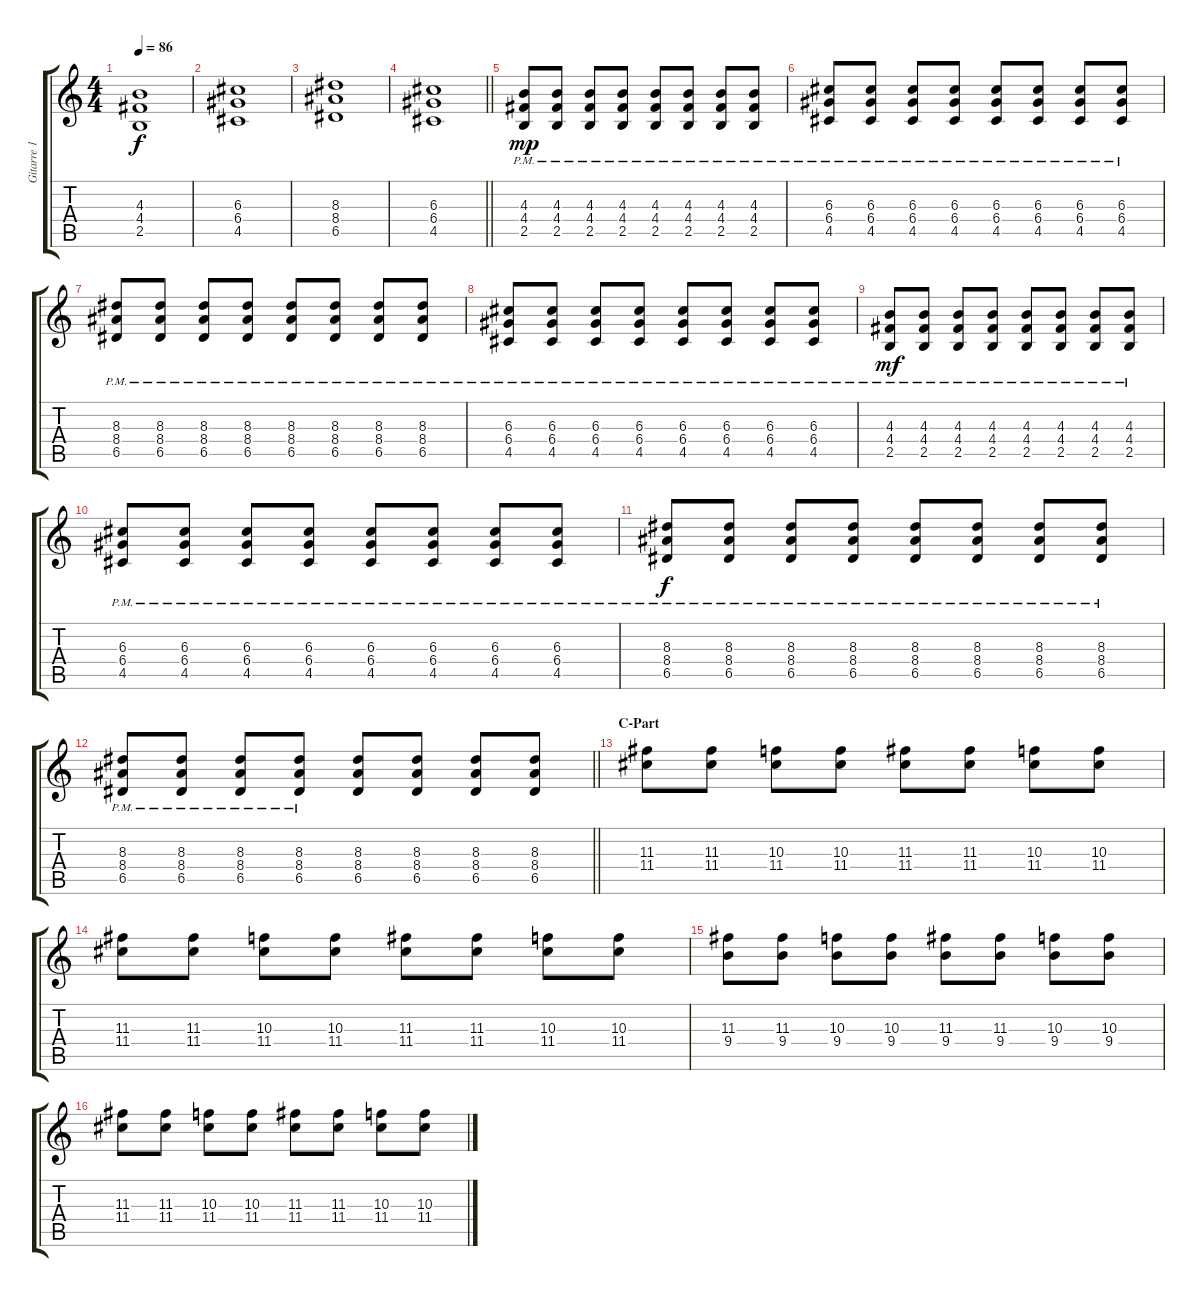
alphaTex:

\track ("Gitarre 1" "Gitarre 1") {instrument overdrivenguitar}
\staff {score tabs}
\tuning (E4 B3 G3 D3 A2 E2) {hide}
\ts (4 4)
\tempo 86
\clef g2
\ks c
(4.3 4.4 2.5).1{dy f} |
(6.3 6.4 4.5).1 |
(8.3 8.4 6.5).1 |
\barLineRight lightlight
(6.3 6.4 4.5).1 |
(4.3{pm} 4.4{pm} 2.5{pm}).8{dy mp} (4.3{pm} 4.4{pm} 2.5{pm}).8 (4.3{pm} 4.4{pm} 2.5{pm}).8 (4.3{pm} 4.4{pm} 2.5{pm}).8 (4.3{pm} 4.4{pm} 2.5{pm}).8 (4.3{pm} 4.4{pm} 2.5{pm}).8 (4.3{pm} 4.4{pm} 2.5{pm}).8 (4.3{pm} 4.4{pm} 2.5{pm}).8 |
(6.3{pm} 6.4{pm} 4.5{pm}).8 (6.3{pm} 6.4{pm} 4.5{pm}).8 (6.3{pm} 6.4{pm} 4.5{pm}).8 (6.3{pm} 6.4{pm} 4.5{pm}).8 (6.3{pm} 6.4{pm} 4.5{pm}).8 (6.3{pm} 6.4{pm} 4.5{pm}).8 (6.3{pm} 6.4{pm} 4.5{pm}).8 (6.3{pm} 6.4{pm} 4.5{pm}).8 |
(8.3{pm} 8.4{pm} 6.5{pm}).8 (8.3{pm} 8.4{pm} 6.5{pm}).8 (8.3{pm} 8.4{pm} 6.5{pm}).8 (8.3{pm} 8.4{pm} 6.5{pm}).8 (8.3{pm} 8.4{pm} 6.5{pm}).8 (8.3{pm} 8.4{pm} 6.5{pm}).8 (8.3{pm} 8.4{pm} 6.5{pm}).8 (8.3{pm} 8.4{pm} 6.5{pm}).8 |
(6.3{pm} 6.4{pm} 4.5{pm}).8 (6.3{pm} 6.4{pm} 4.5{pm}).8 (6.3{pm} 6.4{pm} 4.5{pm}).8 (6.3{pm} 6.4{pm} 4.5{pm}).8 (6.3{pm} 6.4{pm} 4.5{pm}).8 (6.3{pm} 6.4{pm} 4.5{pm}).8 (6.3{pm} 6.4{pm} 4.5{pm}).8 (6.3{pm} 6.4{pm} 4.5{pm}).8 |
(4.3{pm} 4.4{pm} 2.5{pm}).8{dy mf} (4.3{pm} 4.4{pm} 2.5{pm}).8 (4.3{pm} 4.4{pm} 2.5{pm}).8 (4.3{pm} 4.4{pm} 2.5{pm}).8 (4.3{pm} 4.4{pm} 2.5{pm}).8 (4.3{pm} 4.4{pm} 2.5{pm}).8 (4.3{pm} 4.4{pm} 2.5{pm}).8 (4.3{pm} 4.4{pm} 2.5{pm}).8 |
(6.3{pm} 6.4{pm} 4.5{pm}).8 (6.3{pm} 6.4{pm} 4.5{pm}).8 (6.3{pm} 6.4{pm} 4.5{pm}).8 (6.3{pm} 6.4{pm} 4.5{pm}).8 (6.3{pm} 6.4{pm} 4.5{pm}).8 (6.3{pm} 6.4{pm} 4.5{pm}).8 (6.3{pm} 6.4{pm} 4.5{pm}).8 (6.3{pm} 6.4{pm} 4.5{pm}).8 |
(8.3{pm} 8.4{pm} 6.5{pm}).8{dy f} (8.3{pm} 8.4{pm} 6.5{pm}).8 (8.3{pm} 8.4{pm} 6.5{pm}).8 (8.3{pm} 8.4{pm} 6.5{pm}).8 (8.3{pm} 8.4{pm} 6.5{pm}).8 (8.3{pm} 8.4{pm} 6.5{pm}).8 (8.3{pm} 8.4{pm} 6.5{pm}).8 (8.3{pm} 8.4{pm} 6.5{pm}).8 |
\barLineRight lightlight
(8.3{pm} 8.4{pm} 6.5{pm}).8 (8.3{pm} 8.4{pm} 6.5{pm}).8 (8.3{pm} 8.4{pm} 6.5{pm}).8 (8.3{pm} 8.4{pm} 6.5{pm}).8 (8.3 8.4 6.5).8 (8.3 8.4 6.5).8 (8.3 8.4 6.5).8 (8.3 8.4 6.5).8 |
\section ("" "C-Part")
(11.3 11.4).8 (11.3 11.4).8 (10.3 11.4).8 (10.3 11.4).8 (11.3 11.4).8 (11.3 11.4).8 (10.3 11.4).8 (10.3 11.4).8 |
(11.3 11.4).8 (11.3 11.4).8 (10.3 11.4).8 (10.3 11.4).8 (11.3 11.4).8 (11.3 11.4).8 (10.3 11.4).8 (10.3 11.4).8 |
(11.3 9.4).8 (11.3 9.4).8 (10.3 9.4).8 (10.3 9.4).8 (11.3 9.4).8 (11.3 9.4).8 (10.3 9.4).8 (10.3 9.4).8 |
(11.3 11.4).8 (11.3 11.4).8 (10.3 11.4).8 (10.3 11.4).8 (11.3 11.4).8 (11.3 11.4).8 (10.3 11.4).8 (10.3 11.4).8
